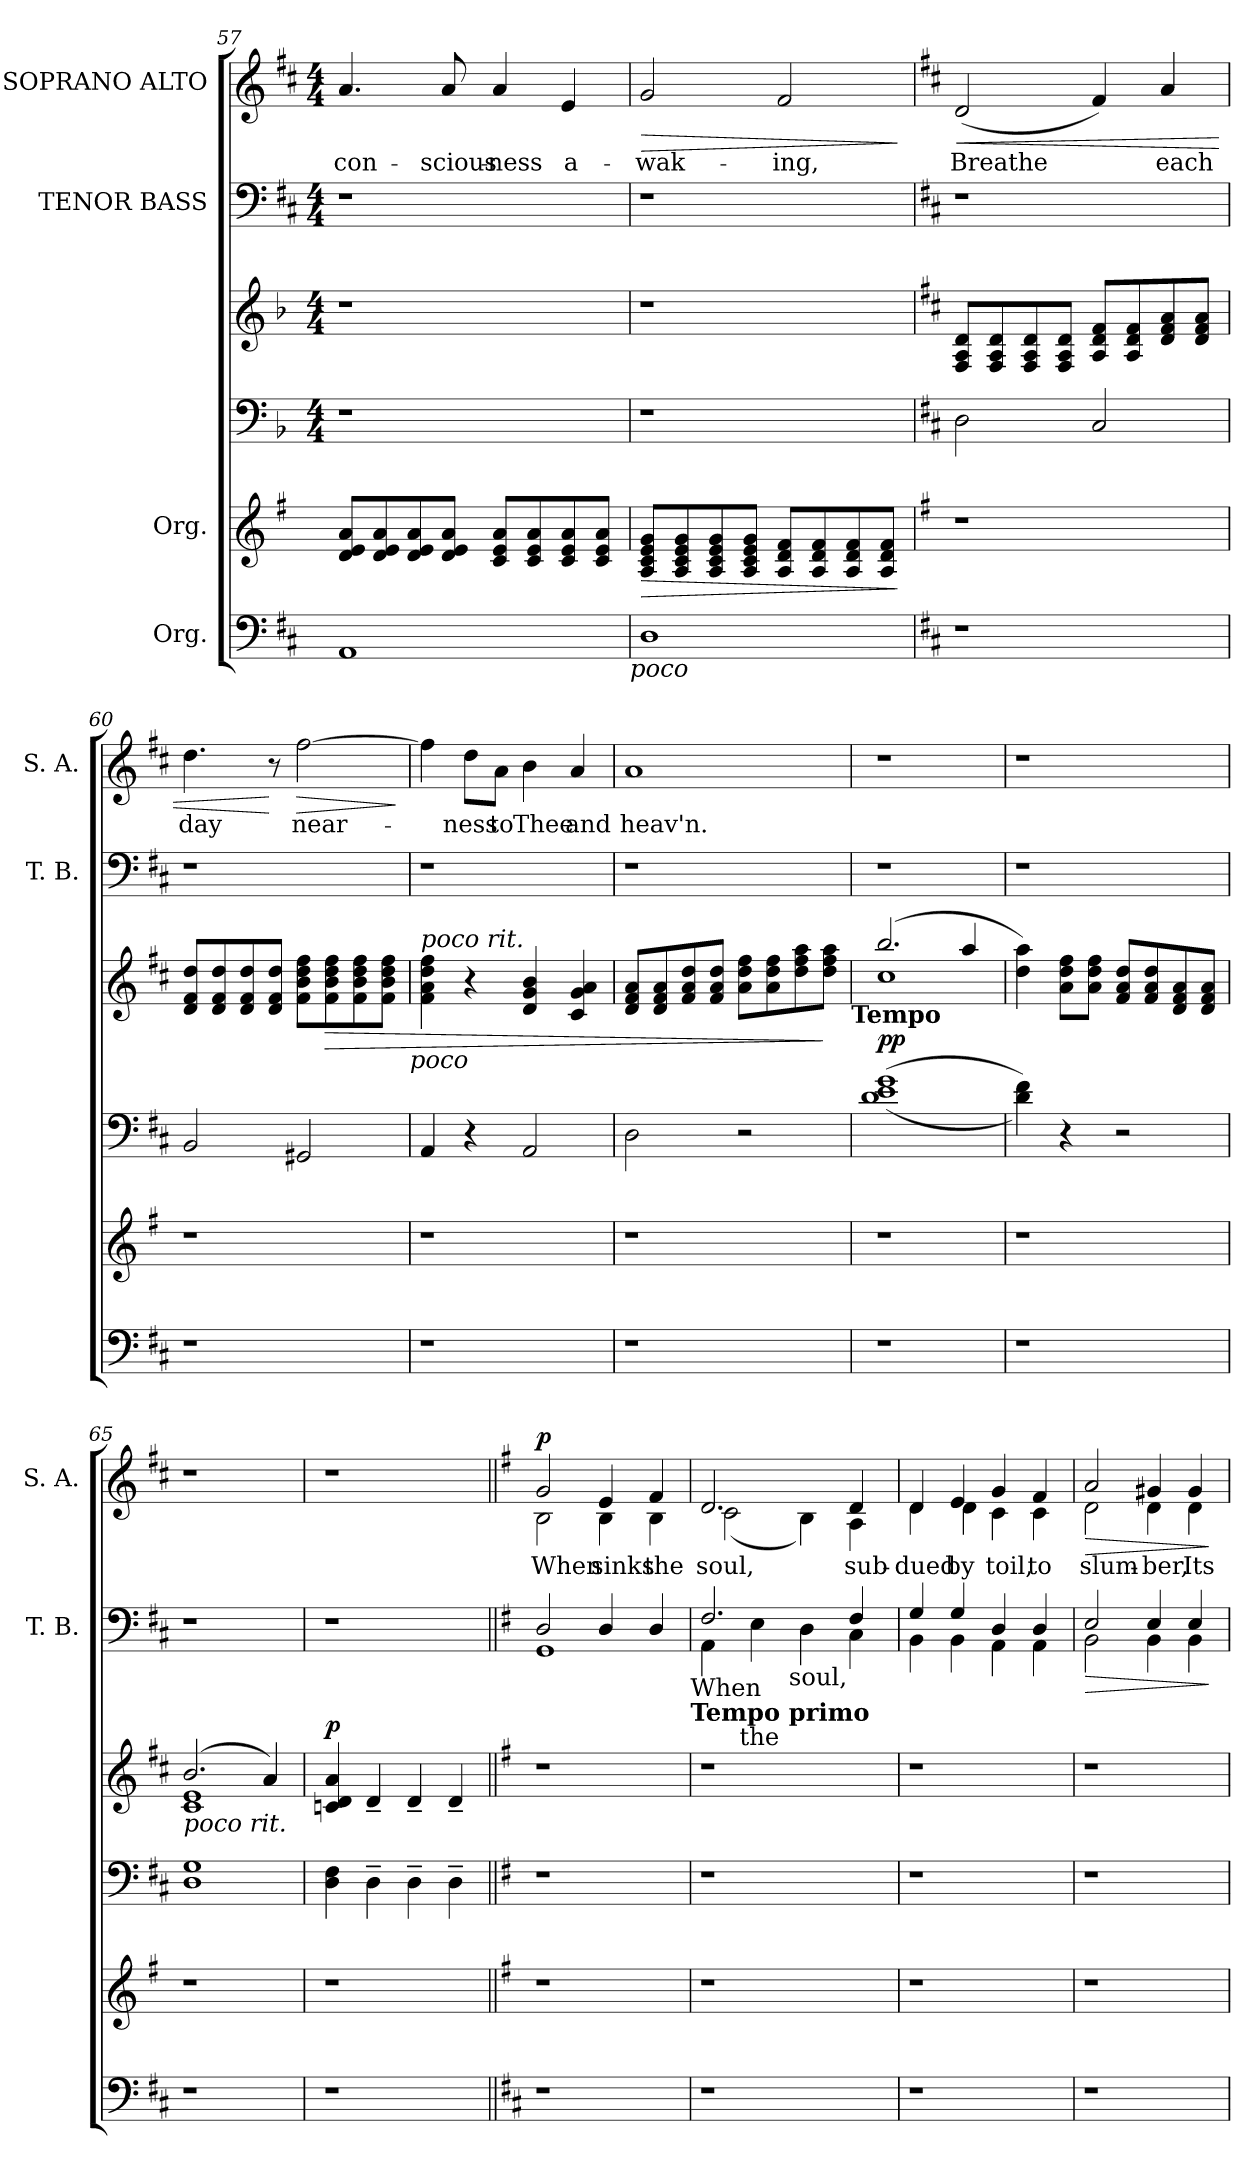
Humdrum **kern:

**kern	**kern	**dynam	**kern	**kern	**dynam	**kern	**dynam	**kern	**text	**dynam
*part6	*part5	*part5	*part4	*part3	*part3	*part2	*part2	*part1	*part1	*part1
*staff6	*staff5	*staff5	*staff4	*staff3	*staff3	*staff2	*staff2	*staff1	*staff1	*staff1
*I"Org.	*I"Org.	*	*	*	*	*I"TENOR BASS	*	*I"SOPRANO ALTO	*	*
*	*	*	*	*	*	*I'T. B.	*	*I'S. A.	*	*
*clefF4	*clefG2	*	*clefF4	*clefG2	*	*clefF4	*	*clefG2	*	*
*	*	*	*	*	*	*ITrd7c12	*	*	*	*
*k[f#c#]	*k[f#]	*	*k[b-]	*k[b-]	*	*k[f#c#]	*	*k[f#c#]	*	*
*D:	*G:	*	*F:	*F:	*	*D:	*	*D:	*	*
*	*	*	*M4/4	*M4/4	*	*M4/4	*	*M4/4	*	*
=57	=57	=57	=57	=57	=57	=57	=57	=57	=57	=57
!	!	!	!	!	!	!	!	!	!LO:LY:b	!
1AA	8d/ 8e/ 8a/L	.	1r	1r	.	1r	.	4.a/	con-	.
.	8d/ 8e/ 8a/	.	.	.	.	.	.	.	.	.
.	8d/ 8e/ 8a/	.	.	.	.	.	.	.	.	.
!	!	!	!	!	!	!	!	!	!LO:LY:b	!
.	8d/ 8e/ 8a/J	.	.	.	.	.	.	8a/	-scious-	.
!	!	!	!	!	!	!	!	!	!LO:LY:b:rj	!
.	8c/ 8e/ 8a/L	.	.	.	.	.	.	4a/	-ness	.
.	8c/ 8e/ 8a/	.	.	.	.	.	.	.	.	.
!	!	!	!	!	!	!	!	!	!LO:LY:b	!
.	8c/ 8e/ 8a/	.	.	.	.	.	.	4e/	a-	.
.	8c/ 8e/ 8a/J	.	.	.	.	.	.	.	.	.
!LO:TX:b:i:t=poco	!	!	!	!	!	!	!	!	!	!
=58	=58	=58	=58	=58	=58	=58	=58	=58	=58	=58
!	!	!LO:HP:b	!	!	!	!	!	!	!LO:LY:b	!LO:HP:b
1D	8A/ 8c/ 8e/ 8g/L	>	1r	1r	.	1r	.	2g/	-wak-	>
.	8A/ 8c/ 8e/ 8g/	.	.	.	.	.	.	.	.	.
.	8A/ 8c/ 8e/ 8g/	.	.	.	.	.	.	.	.	.
.	8A/ 8c/ 8e/ 8g/J	.	.	.	.	.	.	.	.	.
!	!	!	!	!	!	!	!	!	!LO:LY:b	!
.	8A/ 8d/ 8f#/L	.	.	.	.	.	.	2f#/	-ing,	.
.	8A/ 8d/ 8f#/	.	.	.	.	.	.	.	.	.
.	8A/ 8d/ 8f#/	.	.	.	.	.	.	.	.	.
.	8A/ 8d/ 8f#/J	.	.	.	.	.	.	.	.	.
.	.	]	.	.	.	.	.	.	.	]
!!LO:LB:g=z
=59	=59	=59	=59	=59	=59	=59	=59	=59	=59	=59
*	*	*	*k[f#c#]	*k[f#c#]	*	*	*	*	*	*
*	*	*	*D:	*D:	*	*	*	*	*	*
!	!	!	!	!	!	!	!	!	!LO:LY:b	!LO:HP:b
1r	1r	.	2D\	8F#/ 8A/ 8d/L	.	1r	.	(<2d/	Breathe	<
.	.	.	.	8F#/ 8A/ 8d/	.	.	.	.	.	.
.	.	.	.	8F#/ 8A/ 8d/	.	.	.	.	.	.
.	.	.	.	8F#/ 8A/ 8d/J	.	.	.	.	.	.
.	.	.	2C#/	8A/ 8d/ 8f#/L	.	.	.	4f#/)	.	.
.	.	.	.	8A/ 8d/ 8f#/	.	.	.	.	.	.
!	!	!	!	!	!	!	!	!	!LO:LY:b	!
.	.	.	.	8d/ 8f#/ 8a/	.	.	.	4a/	each	.
.	.	.	.	8d/ 8f#/ 8a/J	.	.	.	.	.	.
=60	=60	=60	=60	=60	=60	=60	=60	=60	=60	=60
!	!	!	!	!	!	!	!	!	!LO:LY:b	!
1r	1r	.	2BB/	8d/ 8f#/ 8dd/L	.	1r	.	4.dd\	day	.
.	.	.	.	8d/ 8f#/ 8dd/	.	.	.	.	.	.
.	.	.	.	8d/ 8f#/ 8dd/	.	.	.	.	.	.
.	.	.	.	8d/ 8f#/ 8dd/J	.	.	.	8r	.	[
!	!	!	!	!	!	!	!	!	!LO:LY:b	!LO:HP:b
.	.	.	2GG#X/	8f#\ 8b\ 8dd\ 8ff#\L	.	.	.	[>2ff#\	near-	>
!	!	!	!	!	!LO:HP:b	!	!	!	!	!
.	.	.	.	8f#\ 8b\ 8dd\ 8ff#\	>	.	.	.	.	.
.	.	.	.	8f#\ 8b\ 8dd\ 8ff#\	.	.	.	.	.	.
.	.	.	.	8f#\ 8b\ 8dd\ 8ff#\J	.	.	.	.	.	.
.	.	.	.	.	.	.	.	.	.	]
!	!	!	!	!LO:TX:b:i:t=poco	!	!	!	!	!	!
=61	=61	=61	=61	=61	=61	=61	=61	=61	=61	=61
!	!	!	!	!LO:TX:a:i:t=poco rit.	!	!	!	!	!	!
1r	1r	.	4AA/	4f#\ 4a\ 4dd\ 4ff#\	.	1r	.	4ff#\]	.	.
!	!	!	!	!	!	!	!	!	!LO:LY:b	!
.	.	.	4r	4r	.	.	.	8dd\L	-ness	.
!	!	!	!	!	!	!	!	!	!LO:LY:b	!
.	.	.	.	.	.	.	.	8a\J	to	.
!	!	!	!	!	!	!	!	!	!LO:LY:b	!
.	.	.	2AA/	4d/ 4g/ 4b/	.	.	.	4b\	Thee	.
!	!	!	!	!	!	!	!	!	!LO:LY:b	!
.	.	.	.	4c#/ 4g/ 4a/	.	.	.	4a/	and	.
=62	=62	=62	=62	=62	=62	=62	=62	=62	=62	=62
!	!	!	!	!	!	!	!	!	!LO:LY:b	!
1r	1r	.	2D\	8d/ 8f#/ 8a/L	.	1r	.	1a	heav'n.	.
.	.	.	.	8d/ 8f#/ 8a/	.	.	.	.	.	.
.	.	.	.	8f#/ 8a/ 8dd/	.	.	.	.	.	.
.	.	.	.	8f#/ 8a/ 8dd/J	.	.	.	.	.	.
.	.	.	2r	8a\ 8dd\ 8ff#\L	.	.	.	.	.	.
.	.	.	.	8a\ 8dd\ 8ff#\	.	.	.	.	.	.
.	.	.	.	8dd\ 8ff#\ 8aa\	.	.	.	.	.	.
.	.	.	.	8dd\ 8ff#\ 8aa\J	]	.	.	.	.	.
!	!	!	!	!LO:TX:b:B:t=Tempo	!	!	!	!	!	!
!!LO:LB:g=z
=63	=63	=63	=63	=63	=63	=63	=63	=63	=63	=63
*	*	*	*	*^	*	*	*	*	*	*
!	!	!	!	!	!	!LO:DY:b	!	!	!	!	!
1r	1r	.	(<(>1d 1e 1g	(2.bb/	1cc#	pp	1r	.	1r	.	.
.	.	.	.	4aa/	.	.	.	.	.	.	.
*	*	*	*	*v	*v	*	*	*	*	*	*
=64	=64	=64	=64	=64	=64	=64	=64	=64	=64	=64
1r	1r	.	4d\ 4f#\))	4dd\ 4aa\)	.	1r	.	1r	.	.
.	.	.	4r	8a\ 8dd\ 8ff#\L	.	.	.	.	.	.
.	.	.	.	8a\ 8dd\ 8ff#\J	.	.	.	.	.	.
.	.	.	2r	8f#/ 8a/ 8dd/L	.	.	.	.	.	.
.	.	.	.	8f#/ 8a/ 8dd/	.	.	.	.	.	.
.	.	.	.	8d/ 8f#/ 8a/	.	.	.	.	.	.
.	.	.	.	8d/ 8f#/ 8a/J	.	.	.	.	.	.
=65	=65	=65	=65	=65	=65	=65	=65	=65	=65	=65
*	*	*	*	*^	*	*	*	*	*	*
!	!	!	!	!LO:TX:b:i:t=poco rit.	!	!	!	!	!	!	!
1r	1r	.	1D 1G	(2.b/	1c# 1e	.	1r	.	1r	.	.
.	.	.	.	4a/)	.	.	.	.	.	.	.
*	*	*	*	*v	*v	*	*	*	*	*	*
=66	=66	=66	=66	=66	=66	=66	=66	=66	=66	=66
!	!	!	!	!	!LO:DY:a	!	!	!	!	!
1r	1r	.	4D\ 4F#\	4cn/ 4d/ 4a/	p	1r	.	1r	.	.
.	.	.	4D~>\	4d~</	.	.	.	.	.	.
.	.	.	4D~>\	4d~</	.	.	.	.	.	.
.	.	.	4D~>\	4d~</	.	.	.	.	.	.
=67||	=67||	=67||	=67||	=67||	=67||	=67||	=67||	=67||	=67||	=67||
*	*	*	*k[f#]	*k[f#]	*	*k[f#]	*	*k[f#]	*	*
*	*	*	*G:	*G:	*	*G:	*	*G:	*	*
*	*	*	*	*	*	*^	*	*	*	*
!	!	!	!	!	!	!	!	!	!LO:TX:a:t=Solo Quartet	!	!
!	!	!	!	!	!	!	!	!	!	!LO:LY:b	!LO:DY:a
*	*	*	*	*	*	*	*	*	*^	*	*
1r	1r	.	1r	1r	.	2DD/	1GGG	.	2g/	2B\	When	p
!	!	!	!	!	!	!	!	!	!	!	!LO:LY:b	!
.	.	.	.	.	.	4DD/	.	.	4e/	4B\	sinks	.
!	!	!	!	!	!	!	!	!	!	!	!LO:LY:b	!
.	.	.	.	.	.	4DD/	.	.	4f#/	4B\	the	.
*	*	*	*	*	*	*v	*v	*	*	*	*	*
!	!	!	!	!	!	!LO:TX:b:t=When	!	!	!	!	!
!	!	!	!	!	!	!LO:TX:b:B:t=Tempo primo	!	!	!	!	!
!!LO:PB:g=z	!!
=68	=68	=68	=68	=68	=68	=68	=68	=68	=68	=68	=68
*	*	*	*	*	*	*^	*	*	*	*	*
!	!	!	!	!	!	!LO:TX:b:t=sinks	!	!	!	!	!	!
!	!	!	!	!	!	!	!	!	!	!	!LO:LY:b	!
*	*	*	*	*	*	*^	*^	*	*	*	*	*
1r	1r	.	1r	1r	.	2.FF#/	4AAA\	8..ryy	4...ryy	.	2.d/	(<2c\	-soul,	.
!	!	!	!	!	!	!	!	!LO:TX:b:t=the	!	!	!	!	!	!
.	.	.	.	.	.	.	.	2ryy	.	.	.	.	.	.
.	.	.	.	.	.	.	4EE\	.	.	.	.	.	.	.
!	!	!	!	!	!	!	!	!	!LO:TX:b:t=soul,	!	!	!	!	!
.	.	.	.	.	.	.	.	.	2ryy	.	.	.	.	.
.	.	.	.	.	.	.	4DD\	.	.	.	.	4B\)	.	.
.	.	.	.	.	.	.	.	4ryy	.	.	.	.	.	.
!	!	!	!	!	!	!	!	!	!	!	!	!	!LO:LY:b	!
.	.	.	.	.	.	4FF#/	4CC\	.	.	.	4d/	4A\	sub-	.
.	.	.	.	.	.	.	.	32ryy	32ryy	.	.	.	.	.
=69	=69	=69	=69	=69	=69	=69	=69	=69	=69	=69	=69	=69	=69	=69
!	!	!	!	!	!	!	!	!	!	!	!	!	!LO:LY:b	!
*	*	*	*	*	*	*	*v	*v	*v	*	*	*	*	*
1r	1r	.	1r	1r	.	4GG/	4BBB\	.	4d/	4d\	dued	.
!	!	!	!	!	!	!	!	!	!	!	!LO:LY:b	!
.	.	.	.	.	.	4GG/	4BBB\	.	4e/	4d\	by	.
!	!	!	!	!	!	!	!	!	!	!	!LO:LY:b	!
.	.	.	.	.	.	4DD/	4AAA\	.	4g/	4c\	toil,	.
!	!	!	!	!	!	!	!	!	!	!	!LO:LY:b	!
.	.	.	.	.	.	4DD/	4AAA\	.	4f#/	4c\	to	.
=70	=70	=70	=70	=70	=70	=70	=70	=70	=70	=70	=70	=70
!	!	!	!	!	!	!	!	!LO:HP:b	!	!	!LO:LY:b	!LO:HP:b
1r	1r	.	1r	1r	.	2EE/	2BBB\	>	2a/	2d\	slum-	>
!	!	!	!	!	!	!	!	!	!	!	!LO:LY:b	!
.	.	.	.	.	.	4EE/	4BBB\	.	4g#X/	4d\	-ber,	.
!	!	!	!	!	!	!	!	!	!	!	!LO:LY:b	!
.	.	.	.	.	.	4EE/	4BBB\	.	4g#/	4d\	Its	.
*	*	*	*	*	*	*v	*v	*	*	*	*	*
*	*	*	*	*	*	*	*	*v	*v	*	*
.	.	.	.	.	.	.	]	.	.	]
=	=	=	=	=	=	=	=	=	=	=
*-	*-	*-	*-	*-	*-	*-	*-	*-	*-	*-
